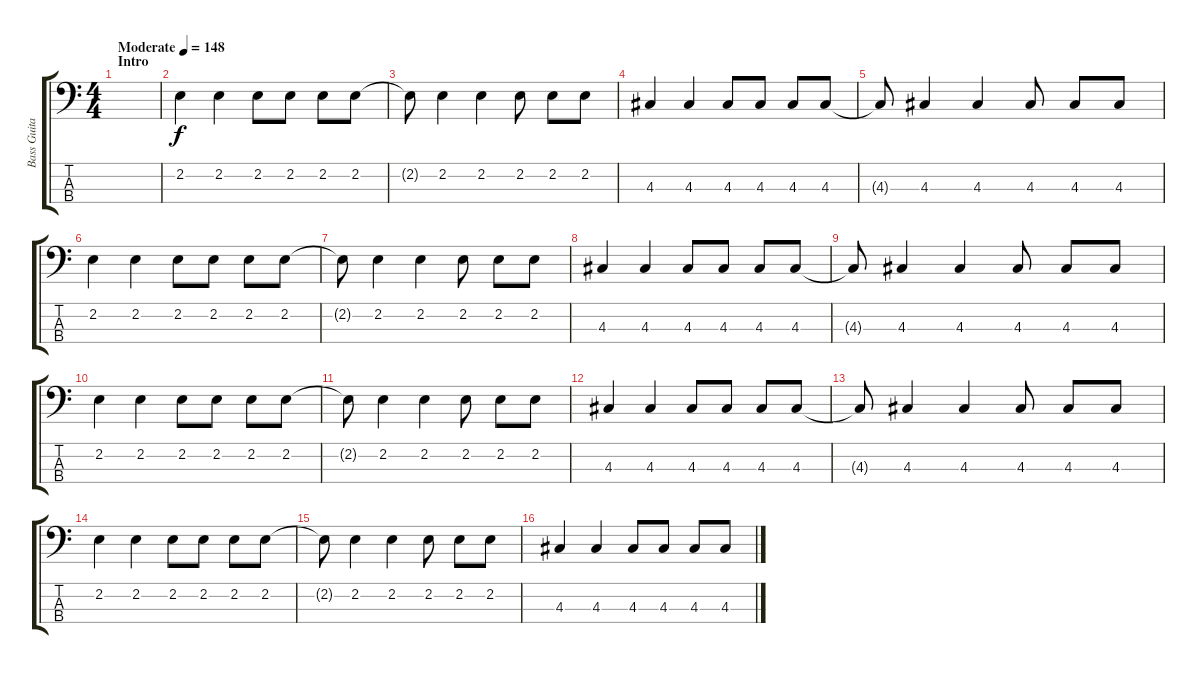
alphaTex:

\track ("Bass Guitar" "Bass Guita") {instrument electricbassfinger}
\staff {score tabs}
\tuning (G2 D2 A1 E1) {hide}
\ts (4 4)
\section ("" "Intro")
\tempo (148 "Moderate")
\clef f4
\ks c
|
2.2.4 2.2.4 2.2.8 2.2.8 2.2.8 2.2.8 |
2.2{t}.8 2.2.4 2.2.4 2.2.8 2.2.8 2.2.8 |
4.3.4 4.3.4 4.3.8 4.3.8 4.3.8 4.3.8 |
4.3{t}.8 4.3.4 4.3.4 4.3.8 4.3.8 4.3.8 |
2.2.4 2.2.4 2.2.8 2.2.8 2.2.8 2.2.8 |
2.2{t}.8 2.2.4 2.2.4 2.2.8 2.2.8 2.2.8 |
4.3.4 4.3.4 4.3.8 4.3.8 4.3.8 4.3.8 |
4.3{t}.8 4.3.4 4.3.4 4.3.8 4.3.8 4.3.8 |
2.2.4 2.2.4 2.2.8 2.2.8 2.2.8 2.2.8 |
2.2{t}.8 2.2.4 2.2.4 2.2.8 2.2.8 2.2.8 |
4.3.4 4.3.4 4.3.8 4.3.8 4.3.8 4.3.8 |
4.3{t}.8 4.3.4 4.3.4 4.3.8 4.3.8 4.3.8 |
2.2.4 2.2.4 2.2.8 2.2.8 2.2.8 2.2.8 |
2.2{t}.8 2.2.4 2.2.4 2.2.8 2.2.8 2.2.8 |
4.3.4 4.3.4 4.3.8 4.3.8 4.3.8 4.3.8
